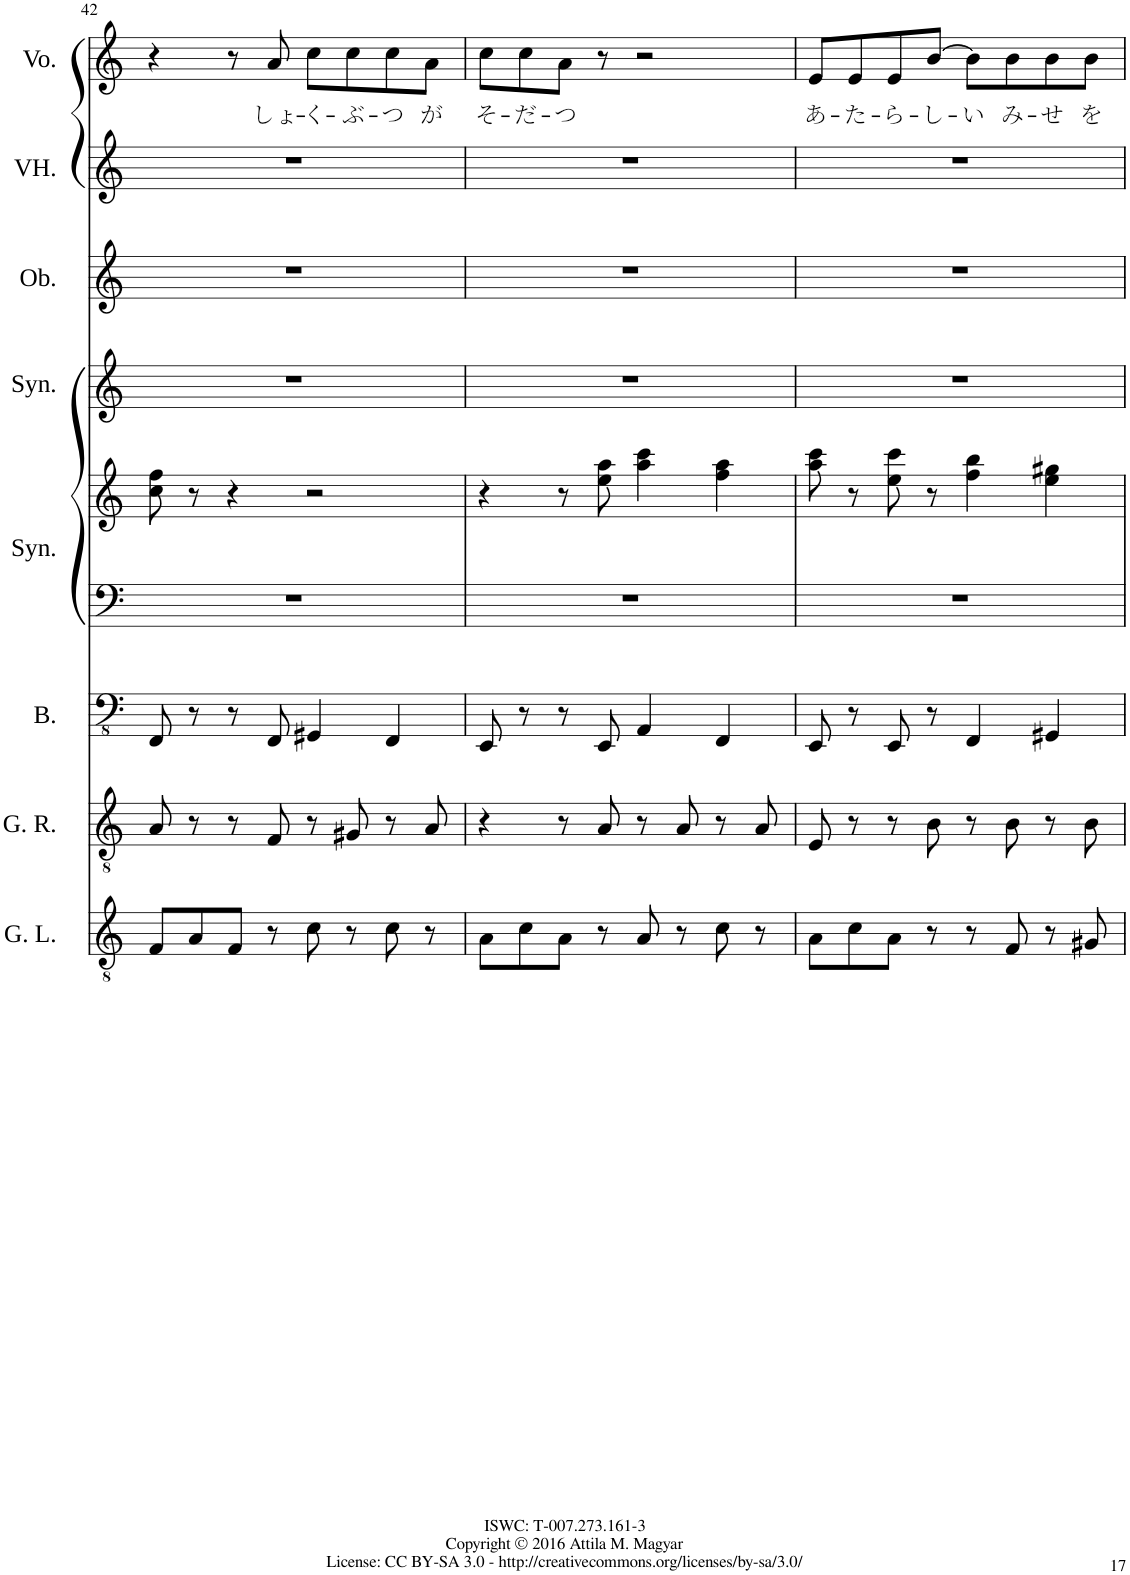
**kern	**kern	**kern	**kern	**kern	**kern	**kern	**kern	**kern	**text
*part8	*part7	*part6	*part5	*part5	*part4	*part3	*part2	*part1	*part1
*staff9	*staff8	*staff7	*staff6	*staff5	*staff4	*staff3	*staff2	*staff1	*staff1
*I"Guitar Left	*I"Guitar Right	*I"Bass	*I"Synthesizer	*	*I"Synthesizer	*I"Oboe	*I"Voice Harmony	*I"Voice	*
*I'G. L.	*I'G. R.	*I'B.	*I'Syn.	*	*I'Syn.	*I'Ob.	*I'VH.	*I'Vo.	*
!!LO:PB:g=z
*clefGv2	*clefGv2	*clefFv4	*clefF4	*clefG2	*clefG2	*clefG2	*clefG2	*clefG2	*
*k[]	*k[]	*k[]	*k[]	*k[]	*k[]	*k[]	*k[]	*k[]	*
=42	=42	=42	=42	=42	=42	=42	=42	=42	=42
8F/L	8A/	8FFF/	1r	8cc\ 8ff\	1r	1r	1r	4r	.
8A/	8r	8r	.	8r	.	.	.	.	.
8F/J	8r	8r	.	4r	.	.	.	8r	.
!	!	!	!	!	!	!	!	!	!LO:LY:b
8r	8F/	8FFF/	.	.	.	.	.	8a/	しょ-
!	!	!	!	!	!	!	!	!	!LO:LY:b
8c\	8r	4GGG#X/	.	2r	.	.	.	8cc\L	-く-
!	!	!	!	!	!	!	!	!	!LO:LY:b
8r	8G#X/	.	.	.	.	.	.	8cc\	-ぶ-
!	!	!	!	!	!	!	!	!	!LO:LY:b
8c\	8r	4FFF/	.	.	.	.	.	8cc\	-つ
!	!	!	!	!	!	!	!	!	!LO:LY:b
8r	8A/	.	.	.	.	.	.	8a\J	が
=43	=43	=43	=43	=43	=43	=43	=43	=43	=43
!	!	!	!	!	!	!	!	!	!LO:LY:b
8A\L	4r	8EEE/	1r	4r	1r	1r	1r	8cc\L	そ-
!	!	!	!	!	!	!	!	!	!LO:LY:b
8c\	.	8r	.	.	.	.	.	8cc\	-だ-
!	!	!	!	!	!	!	!	!	!LO:LY:b
8A\J	8r	8r	.	8r	.	.	.	8a\J	-つ
8r	8A/	8EEE/	.	8ee\ 8aa\	.	.	.	8r	.
8A/	8r	4AAA/	.	4aa\ 4ccc\	.	.	.	2r	.
8r	8A/	.	.	.	.	.	.	.	.
8c\	8r	4FFF/	.	4ff\ 4aa\	.	.	.	.	.
8r	8A/	.	.	.	.	.	.	.	.
=44	=44	=44	=44	=44	=44	=44	=44	=44	=44
!	!	!	!	!	!	!	!	!	!LO:LY:b
8A\L	8E/	8EEE/	1r	8aa\ 8ccc\	1r	1r	1r	8e/L	あ-
!	!	!	!	!	!	!	!	!	!LO:LY:b
8c\	8r	8r	.	8r	.	.	.	8e/	-た-
!	!	!	!	!	!	!	!	!	!LO:LY:b
8A\J	8r	8EEE/	.	8ee\ 8ccc\	.	.	.	8e/	-ら-
!	!	!	!	!	!	!	!	!	!LO:LY:b
8r	8B\	8r	.	8r	.	.	.	[8b/J	-し-
!	!	!	!	!	!	!	!	!	!LO:LY:b
8r	8r	4FFF/	.	4ff\ 4bb\	.	.	.	8b\L]	-い
!	!	!	!	!	!	!	!	!	!LO:LY:b
8F/	8B\	.	.	.	.	.	.	8b\	み-
!	!	!	!	!	!	!	!	!	!LO:LY:b
8r	8r	4GGG#X/	.	4ee\ 4gg#X\	.	.	.	8b\	-せ
!	!	!	!	!	!	!	!	!	!LO:LY:b
8G#X/	8B\	.	.	.	.	.	.	8b\J	を
=	=	=	=	=	=	=	=	=	=
*-	*-	*-	*-	*-	*-	*-	*-	*-	*-
